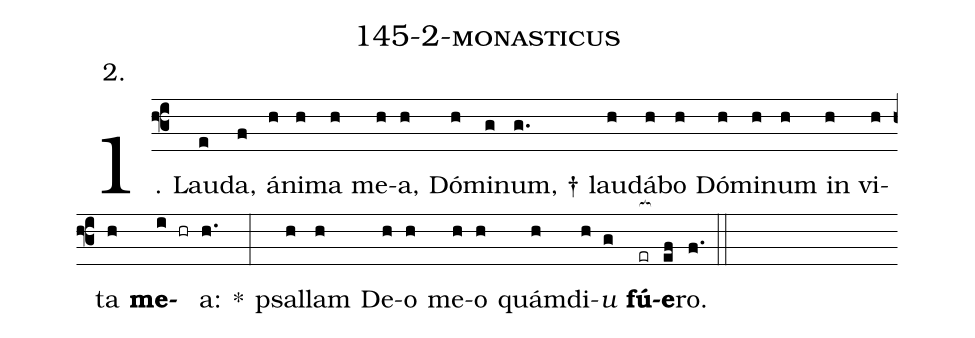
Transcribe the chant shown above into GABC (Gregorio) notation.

name: 145-2-monasticus;
annotation: 2.;
%%
(f3)1. Lau(e)da,(f) á(h)ni(h)ma(h) me(h)a,(h) Dó(h)mi(g)num, †(g.) lau(h)dá(h)bo(h) Dó(h)mi(h)num(h) in(h) vi(h)ta(h) <b>me</b>(i hr)a:(h.) *(:) psal(h)lam(h) De(h)o(h) me(h)o(h) quám(h)di(h)<i>u</i>(g) <b>fú</b>(er[ocb:1{])<b>e</b>(ef[ocb:0}])ro.(f.) (::)
